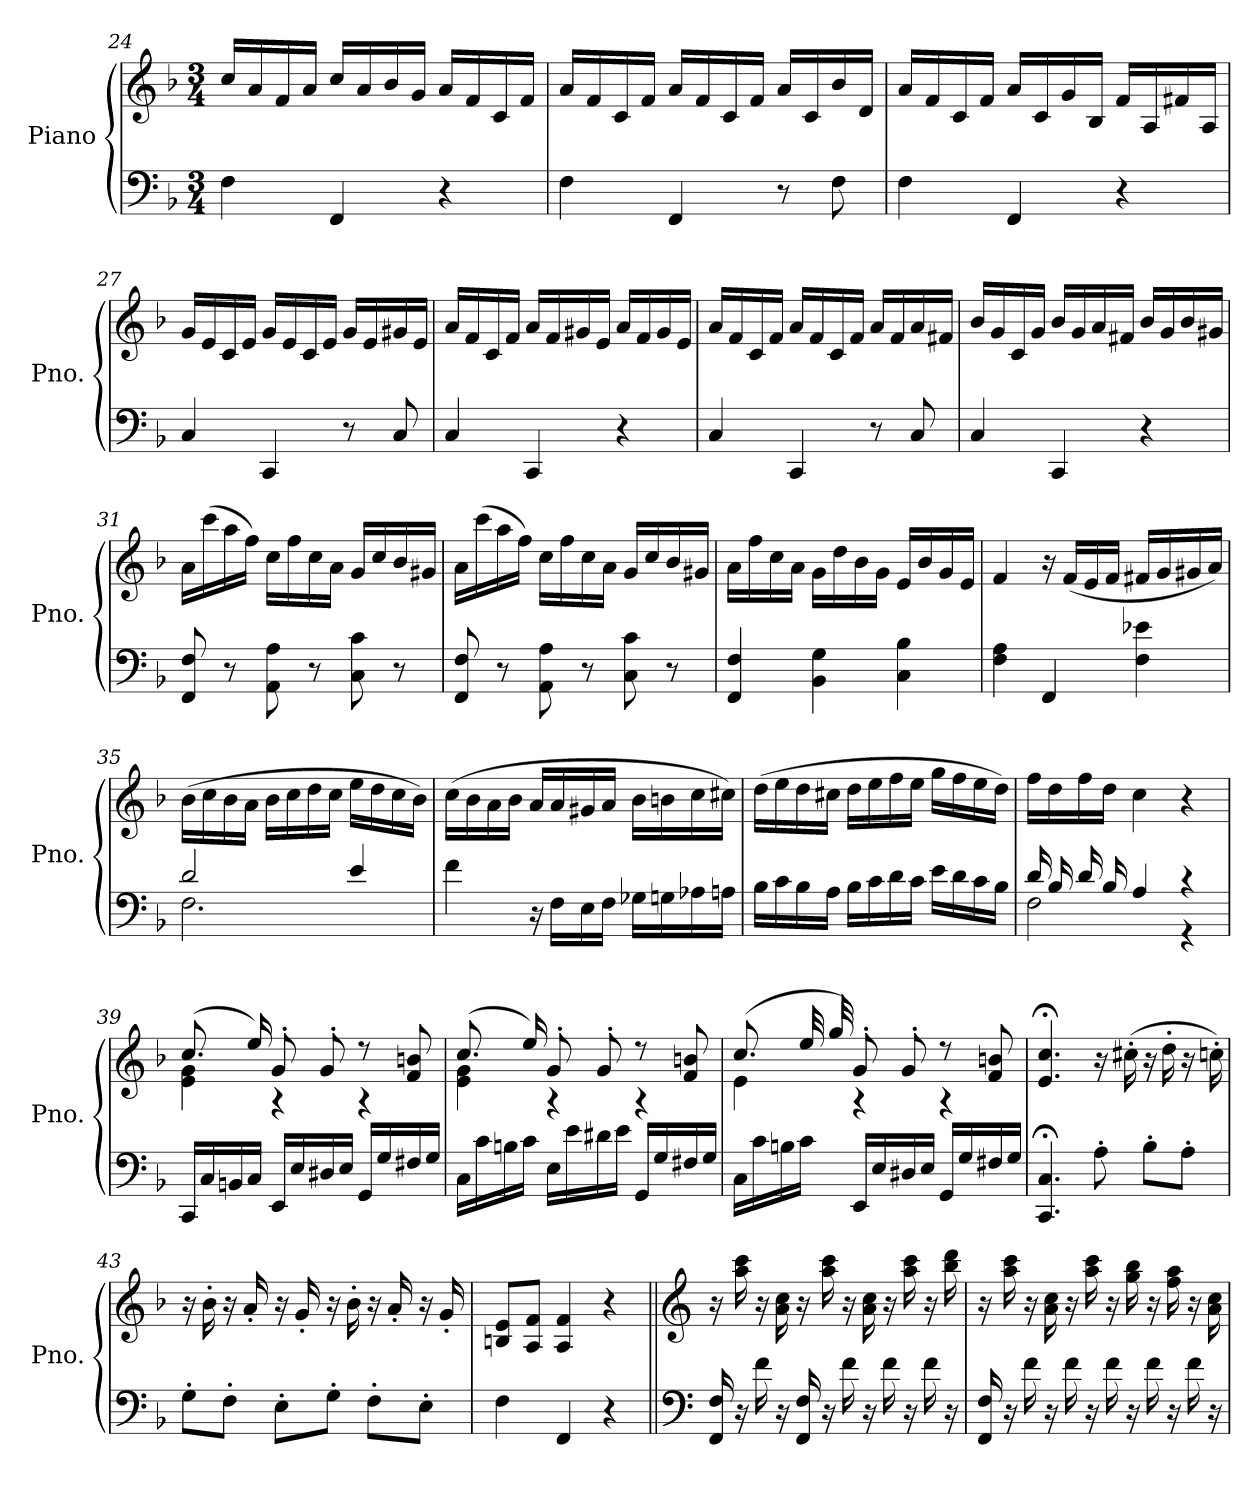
**kern	**kern
*part1	*part1
*staff2	*staff1
*I"Piano	*
*I'Pno.	*
*clefF4	*clefG2
*k[b-]	*k[b-]
*F:	*F:
*M3/4	*M3/4
=24	=24
4F\	16cc/LL
.	16a/
.	16f/
.	16a/JJ
4FF/	16cc/LL
.	16a/
.	16b-/
.	16g/JJ
4r	16a/LL
.	16f/
.	16c/
.	16f/JJ
=25	=25
4F\	16a/LL
.	16f/
.	16c/
.	16f/JJ
4FF/	16a/LL
.	16f/
.	16c/
.	16f/JJ
8r	16a/LL
.	16c/
8F\	16b-/
.	16d/JJ
=26	=26
4F\	16a/LL
.	16f/
.	16c/
.	16f/JJ
4FF/	16a/LL
.	16c/
.	16g/
.	16B-/JJ
4r	16f/LL
.	16A/
.	16f#X/
.	16A/JJ
=27	=27
4C/	16g/LL
.	16e/
.	16c/
.	16e/JJ
4CC/	16g/LL
.	16e/
.	16c/
.	16e/JJ
8r	16g/LL
.	16e/
8C/	16g#X/
.	16e/JJ
=28	=28
4C/	16a/LL
.	16f/
.	16c/
.	16f/JJ
4CC/	16a/LL
.	16f/
.	16g#X/
.	16e/JJ
4r	16a/LL
.	16f/
.	16g#/
.	16e/JJ
=29	=29
4C/	16a/LL
.	16f/
.	16c/
.	16f/JJ
4CC/	16a/LL
.	16f/
.	16c/
.	16f/JJ
8r	16a/LL
.	16f/
8C/	16a/
.	16f#X/JJ
=30	=30
4C/	16b-/LL
.	16g/
.	16c/
.	16g/JJ
4CC/	16b-/LL
.	16g/
.	16a/
.	16f#X/JJ
4r	16b-/LL
.	16g/
.	16b-/
.	16g#X/JJ
=31	=31
8FF/ 8F/	16a\LL
.	(>16ccc\
8r	16aa\
.	16ff\JJ)
8AA\ 8A\	16cc\LL
.	16ff\
8r	16cc\
.	16a\JJ
8C\ 8c\	16g/LL
.	16cc/
8r	16b-/
.	16g#X/JJ
=32	=32
8FF/ 8F/	16a\LL
.	(>16ccc\
8r	16aa\
.	16ff\JJ)
8AA\ 8A\	16cc\LL
.	16ff\
8r	16cc\
.	16a\JJ
8C\ 8c\	16g/LL
.	16cc/
8r	16b-/
.	16g#X/JJ
=33	=33
4FF/ 4F/	16a\LL
.	16ff\
.	16cc\
.	16a\JJ
4BB-\ 4G\	16g\LL
.	16dd\
.	16b-\
.	16g\JJ
4C\ 4B-\	16e/LL
.	16b-/
.	16g/
.	16e/JJ
=34	=34
4F\ 4A\	4f/
4FF/	16r
.	(<16f/LL
.	16e/
.	16f/JJ
4F\ 4e-X\	16f#X/LL
.	16g/
.	16g#X/
.	16a/JJ)
=35	=35
*^	*
2d/	2.F\	(>16b-\LL
.	.	16cc\
.	.	16b-\
.	.	16a\JJ
.	.	16b-\LL
.	.	16cc\
.	.	16dd\
.	.	16cc\JJ
4e/	.	16ee\LL
.	.	16dd\
.	.	16cc\
.	.	16b-\JJ)
*v	*v	*
=36	=36
4f\	(>16cc\LL
.	16b-\
.	16a\
.	16b-\JJ
16r	16a/LL
16F\LL	16a/
16E\	16g#X/
16F\JJ	16a/JJ
16G-X\LL	16b-\LL
16Gn\	16bn\
16A-X\	16cc\
16An\JJ	16cc#X\JJ)
=37	=37
16B-\LL	(>16dd\LL
16c\	16ee\
16B-\	16dd\
16A\JJ	16cc#X\JJ
16B-\LL	16dd\LL
16c\	16ee\
16d\	16ff\
16c\JJ	16ee\JJ
16e\LL	16gg\LL
16d\	16ff\
16c\	16ee\
16B-\JJ	16dd\JJ)
=38	=38
*^	*
16d/	2F\	16ff\LL
16B-/	.	16dd\
16d/	.	16ff\
16B-/	.	16dd\JJ
4A/	.	4cc\
4r	4r	4r
*v	*v	*
=39	=39
*	*^
16CC/LL	(>8.cc/	4e\ 4g\
16C/	.	.
16BBn/	.	.
16C/JJ	16ee/)	.
16EE/LL	8g'/	4r
16E/	.	.
16D#X/	8g'/	.
16E/JJ	.	.
16GG/LL	8r	4r
16G/	.	.
16F#X/	8f/ 8bn/	.
16G/JJ	.	.
=40	=40	=40
16C\LL	(>8.cc/	4e\ 4g\
16c\	.	.
16Bn\	.	.
16c\JJ	16ee/)	.
16E\LL	8g'/	4r
16e\	.	.
16d#X\	8g'/	.
16e\JJ	.	.
16GG/LL	8r	4r
16G/	.	.
16F#X/	8f/ 8bn/	.
16G/JJ	.	.
=41	=41	=41
16C\LL	(>8.cc/	4e\
16c\	.	.
16Bn\	.	.
16c\JJ	32ee/	.
.	32gg/)	.
16EE/LL	8g'/	4r
16E/	.	.
16D#X/	8g'/	.
16E/JJ	.	.
16GG/LL	8r	4r
16G/	.	.
16F#X/	8f/ 8bn/	.
16G/JJ	.	.
*	*v	*v
=42	=42
4.CC/;< 4.C/;<	4.e/;< 4.cc/;<
8A'\	16r
.	(>16cc#X'\
8B-'\L	16r
.	16dd'\
8A'\J	16r
.	16ccn'\)
=43	=43
8G'\L	16r
.	16b-'\
8F'\J	16r
.	16a'/
8E'\L	16r
.	16g'/
8G'\J	16r
.	16b-'\
8F'\L	16r
.	16a'/
8E'\J	16r
.	16g'/
=44	=44
4F\	8Bn/ 8e/L
.	8A/ 8f/J
4FF/	4A/ 4f/
4r	4r
=45||	=45||
*clefF4	*clefG2
16FF/ 16F/	16r
16r	16aa\ 16ccc\
16f\	16r
16r	16a\ 16cc\
16FF/ 16F/	16r
16r	16aa\ 16ccc\
16f\	16r
16r	16a\ 16cc\
16f\	16r
16r	16aa\ 16ccc\
16f\	16r
16r	16bb-\ 16ddd\
=46	=46
16FF/ 16F/	16r
16r	16aa\ 16ccc\
16f\	16r
16r	16a\ 16cc\
16f\	16r
16r	16aa\ 16ccc\
16f\	16r
16r	16gg\ 16bb-\
16f\	16r
16r	16ff\ 16aa\
16f\	16r
16r	16a\ 16cc\
=	=
*-	*-
